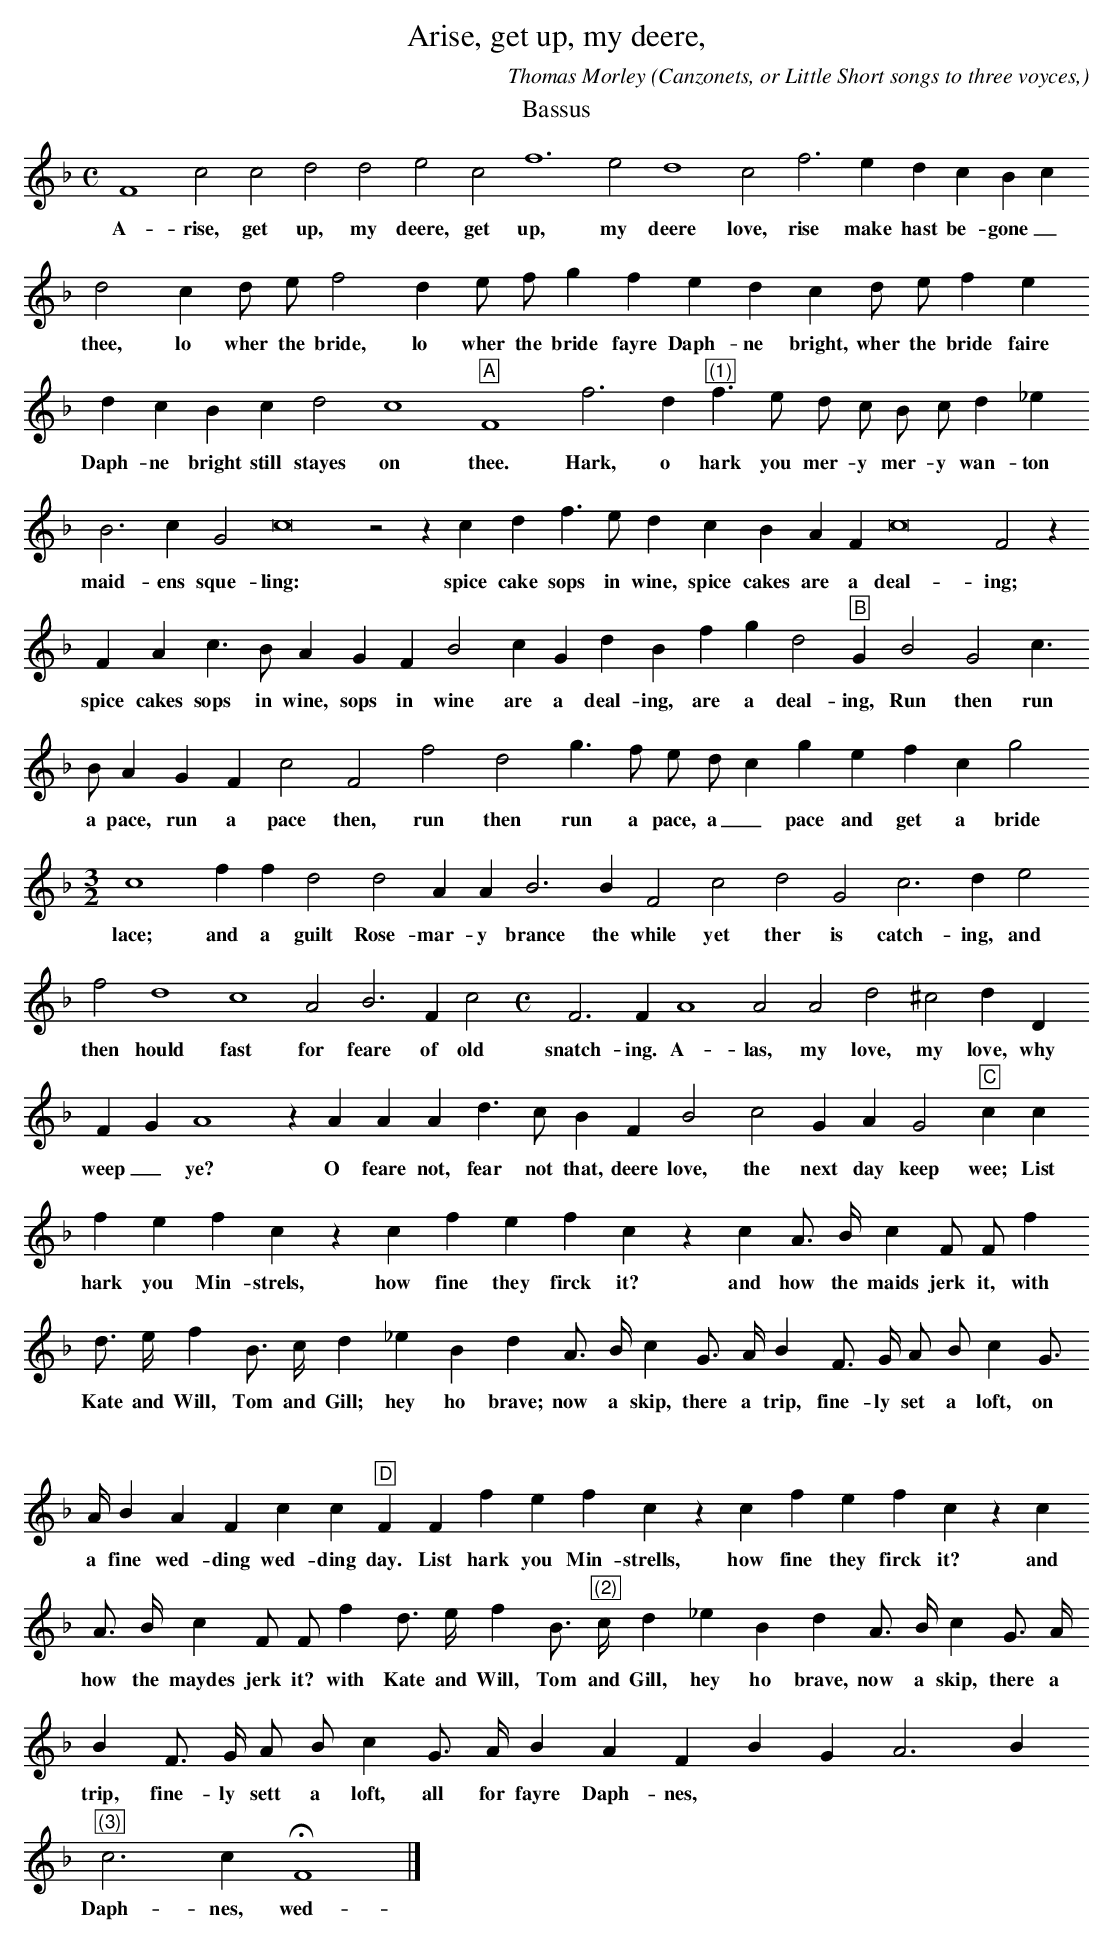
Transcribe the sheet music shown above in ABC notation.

X:1
T:Arise, get up, my deere,
O: Canzonets, or Little Short songs to three voyces,
C: Thomas Morley
M:C
L:1/4
K:F -8va
T: Bassus
F4 c2 c2 d2 d2 e2 c2 f6 e2 d4 \
w:A- rise, get up, my deere, get up, my deere
c2 f3 e d c B c d2 c d/ e/ \
w:love, rise make hast be- gone _ thee, lo wher the
f2 d e/ f/ g f e d c d/ e/ f e
w:bride, lo wher the bride fayre Daph- ne bright, wher the bride faire
d c \
w:Daph- ne
  B      c     d2     c4 "A"F4 f3 d "(1)" f > e d/ c/ B/ c/ d _e
w:bright still stayes on thee.  Hark, o hark you mer- y mer- y wan- ton
B3 c \
w:maid- ens
G2 c8 z2 z c d f > e d c B A F c8 F2 z F \
w:sque- ling: spice cake sops in wine, spice cakes are a deal- ing; spice
A c > B A G F B2 c G d B f g d2 "B"G B2 G2 \
w:cakes sops in wine, sops in wine are a deal- ing, are a deal- ing, Run then
c > B A G F c2 F2 f2 d2 g > f e/ d/ c g e f c g2
w:run a pace, run a pace then, run then run a pace, a _ pace and get a bride
M:3/2
L:1/4
c4 f f d2 d2 A A B3 B F2 c2 d2 G2 c3 d e2
w:lace; and a guilt Rose- mar- y brance the while yet ther is catch- ing, and
f2 d4 c4 A2 B3 F c2 \
w:then hould fast for feare of old
M:C
L:1/4
F3 F A4 A2 A2 d2 ^c2 d D
w:snatch- ing. A- las, my love, my love, why
F G A4 z A A A d > c B F B2 c2 G A G2 "C"c c
w:weep _ ye? O feare not, fear not that, deere love, the next day keep wee; List
f e f c z c f e f c z c A3/4 B// c F/ F/ f
w:hark you Min- strels, how fine they firck it? and how the maids jerk it, with
d3/4 e// f B3/4  c// d _e B d A3/4 B// c G3/4 A// B F3/4 G// \
w:Kate and Will, Tom and Gill; hey ho brave; now a skip, there a trip, fine- ly
  A/  B/ c   G3/4 A// B    A    F    c    c    "D"F F f e f c \
w:set a loft, on a    fine wed- ding wed- ding day.  List hark you Min- strells,
z c f e f c z c A3/4 B// c F/ F/ f d3/4 e// f \
w:how fine they firck it? and how the maydes jerk it? with Kate and Will,
B3/4  "(2)" c// d _e B d A3/4 B// c G3/4 A// B F3/4 G// A/ B/ c \
w:Tom and Gill, hey ho brave, now a skip, there a trip, fine- ly sett a loft,
G3/4 A// B A F B G A3 B
w:all for fayre Daph- nes,
"(3)"c3 c HF4 |]
w:Daph- nes, wed- ding, wed- ding day.
